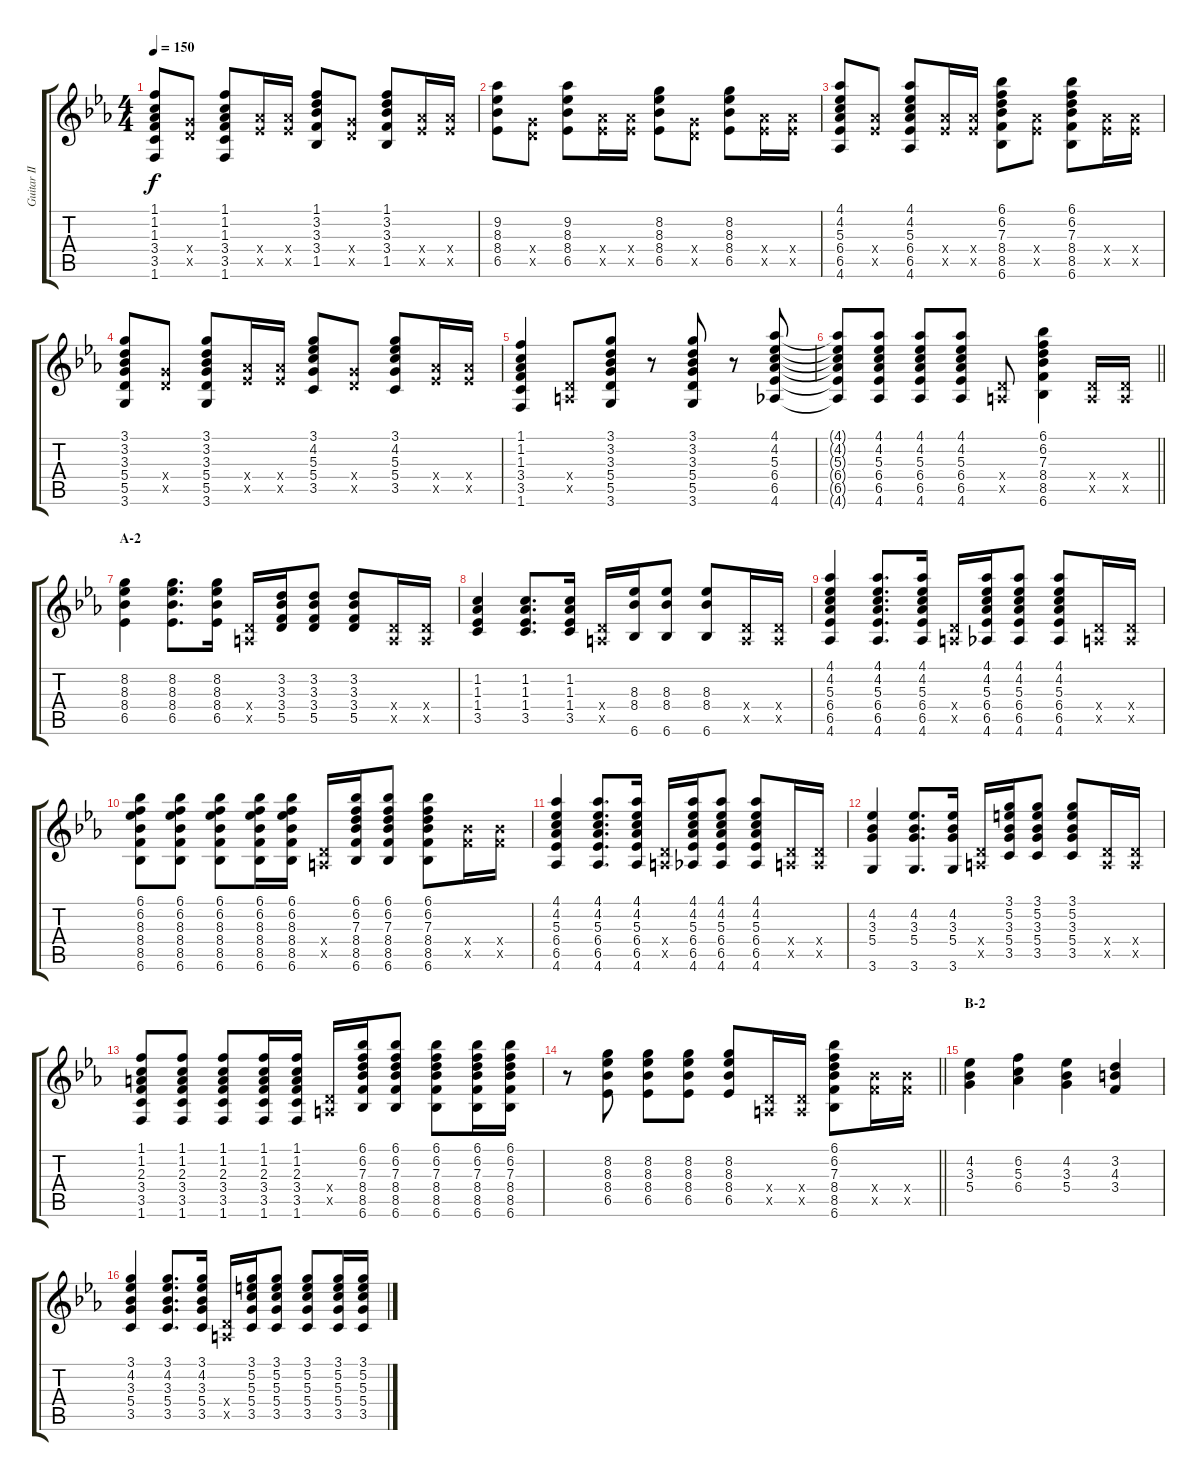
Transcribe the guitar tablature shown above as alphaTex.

\track ("Guitar II (Nakano Azusa)" "Guitar II ") {instrument overdrivenguitar}
\staff {score tabs}
\tuning (E4 B3 G3 D3 A2 E2) {hide}
\ts (4 4)
\tempo 150
\clef g2
\ks eb
(1.1 1.2 1.3 3.4 3.5 1.6).8{dy f} (5.4{x} 5.5{x}).8 (1.1 1.2 1.3 3.4 3.5 1.6).8 (6.4{x} 6.5{x}).16 (6.4{x} 6.5{x}).16 (1.1 3.2 3.3 3.4 1.5).8 (5.4{x} 5.5{x}).8 (1.1 3.2 3.3 3.4 1.5).8 (6.4{x} 6.5{x}).16 (6.4{x} 6.5{x}).16 |
(9.2 8.3 8.4 6.5).8 (5.4{x} 5.5{x}).8 (9.2 8.3 8.4 6.5).8 (6.4{x} 6.5{x}).16 (6.4{x} 6.5{x}).16 (8.2 8.3 8.4 6.5).8 (5.4{x} 5.5{x}).8 (8.2 8.3 8.4 6.5).8 (6.4{x} 6.5{x}).16 (6.4{x} 6.5{x}).16 |
(4.1 4.2 5.3 6.4 6.5 4.6).8 (6.4{x} 6.5{x}).8 (4.1 4.2 5.3 6.4 6.5 4.6).8 (6.4{x} 6.5{x}).16 (6.4{x} 6.5{x}).16 (6.1 6.2 7.3 8.4 8.5 6.6).8 (6.4{x} 6.5{x}).8 (6.1 6.2 7.3 8.4 8.5 6.6).8 (6.4{x} 6.5{x}).16 (6.4{x} 6.5{x}).16 |
(3.1 3.2 3.3 5.4 5.5 3.6).8 (5.4{x} 5.5{x}).8 (3.1 3.2 3.3 5.4 5.5 3.6).8 (6.4{x} 6.5{x}).16 (6.4{x} 6.5{x}).16 (3.1 4.2 5.3 5.4 3.5).8 (5.4{x} 5.5{x}).8 (3.1 4.2 5.3 5.4 3.5).8 (6.4{x} 6.5{x}).16 (6.4{x} 6.5{x}).16 |
(1.1 1.2 1.3 3.4 3.5 1.6).4 (0.4{x} 0.5{x}).8 (3.1 3.2 3.3 5.4 5.5 3.6).8 r.8 (3.1 3.2 3.3 5.4 5.5 3.6).8 r.8 (4.1 4.2 5.3 6.4 6.5 4.6).8 |
\barLineRight lightlight
(4.1{t} 4.2{t} 5.3{t} 6.4{t} 6.5{t} 4.6{t}).8 (4.1 4.2 5.3 6.4 6.5 4.6).8 (4.1 4.2 5.3 6.4 6.5 4.6).8 (4.1 4.2 5.3 6.4 6.5 4.6).8 (0.4{x} 0.5{x}).8 (6.1 6.2 7.3 8.4 8.5 6.6).4 (0.4{x} 0.5{x}).16 (0.4{x} 0.5{x}).16 |
\section ("" "A-2")
(8.2 8.3 8.4 6.5).4 (8.2 8.3 8.4 6.5).8{d} (8.2 8.3 8.4 6.5).16 (0.4{x} 0.5{x}).16 (3.2 3.3 3.4 5.5).16 (3.2 3.3 3.4 5.5).8 (3.2 3.3 3.4 5.5).8 (0.4{x} 0.5{x}).16 (0.4{x} 0.5{x}).16 |
(1.2 1.3 1.4 3.5).4 (1.2 1.3 1.4 3.5).8{d} (1.2 1.3 1.4 3.5).16 (0.4{x} 0.5{x}).16 (8.3 8.4 6.6).16 (8.3 8.4 6.6).8 (8.3 8.4 6.6).8 (0.4{x} 0.5{x}).16 (0.4{x} 0.5{x}).16 |
(4.1 4.2 5.3 6.4 6.5 4.6).4 (4.1 4.2 5.3 6.4 6.5 4.6).8{d} (4.1 4.2 5.3 6.4 6.5 4.6).16 (0.4{x} 0.5{x}).16 (4.1 4.2 5.3 6.4 6.5 4.6).16 (4.1 4.2 5.3 6.4 6.5 4.6).8 (4.1 4.2 5.3 6.4 6.5 4.6).8 (0.4{x} 0.5{x}).16 (0.4{x} 0.5{x}).16 |
(6.1 6.2 8.3 8.4 8.5 6.6).8 (6.1 6.2 8.3 8.4 8.5 6.6).8 (6.1 6.2 8.3 8.4 8.5 6.6).8 (6.1 6.2 8.3 8.4 8.5 6.6).16 (6.1 6.2 8.3 8.4 8.5 6.6).16 (0.4{x} 0.5{x}).16 (6.1 6.2 7.3 8.4 8.5 6.6).16 (6.1 6.2 7.3 8.4 8.5 6.6).8 (6.1 6.2 7.3 8.4 8.5 6.6).8 (8.4{x} 8.5{x}).16 (8.4{x} 8.5{x}).16 |
(4.1 4.2 5.3 6.4 6.5 4.6).4 (4.1 4.2 5.3 6.4 6.5 4.6).8{d} (4.1 4.2 5.3 6.4 6.5 4.6).16 (0.4{x} 0.5{x}).16 (4.1 4.2 5.3 6.4 6.5 4.6).16 (4.1 4.2 5.3 6.4 6.5 4.6).8 (4.1 4.2 5.3 6.4 6.5 4.6).8 (0.4{x} 0.5{x}).16 (0.4{x} 0.5{x}).16 |
(4.2 3.3 5.4 3.6).4 (4.2 3.3 5.4 3.6).8{d} (4.2 3.3 5.4 3.6).16 (0.4{x} 0.5{x}).16 (3.1 5.2 3.3 5.4 3.5).16 (3.1 5.2 3.3 5.4 3.5).8 (3.1 5.2 3.3 5.4 3.5).8 (0.4{x} 0.5{x}).16 (0.4{x} 0.5{x}).16 |
(1.1 1.2 2.3 3.4 3.5 1.6).8 (1.1 1.2 2.3 3.4 3.5 1.6).8 (1.1 1.2 2.3 3.4 3.5 1.6).8 (1.1 1.2 2.3 3.4 3.5 1.6).16 (1.1 1.2 2.3 3.4 3.5 1.6).16 (0.4{x} 0.5{x}).16 (6.1 6.2 7.3 8.4 8.5 6.6).16 (6.1 6.2 7.3 8.4 8.5 6.6).8 (6.1 6.2 7.3 8.4 8.5 6.6).8 (6.1 6.2 7.3 8.4 8.5 6.6).16 (6.1 6.2 7.3 8.4 8.5 6.6).16 |
\barLineRight lightlight
r.8 (8.2 8.3 8.4 6.5).8 (8.2 8.3 8.4 6.5).8 (8.2 8.3 8.4 6.5).8 (8.2 8.3 8.4 6.5).8 (0.4{x} 0.5{x}).16 (0.4{x} 0.5{x}).16 (6.1 6.2 7.3 8.4 8.5 6.6).8 (8.4{x} 8.5{x}).16 (8.4{x} 8.5{x}).16 |
\section ("" "B-2")
(4.2 3.3 5.4).4 (6.2 5.3 6.4).4 (4.2 3.3 5.4).4 (3.2 4.3 3.4).4 |
(3.1 4.2 3.3 5.4 3.5).4 (3.1 4.2 3.3 5.4 3.5).8{d} (3.1 4.2 3.3 5.4 3.5).16 (0.4{x} 0.5{x}).16 (3.1 5.2 5.3 5.4 3.5).16 (3.1 5.2 5.3 5.4 3.5).8 (3.1 5.2 5.3 5.4 3.5).8 (3.1 5.2 5.3 5.4 3.5).16 (3.1 5.2 5.3 5.4 3.5).16
